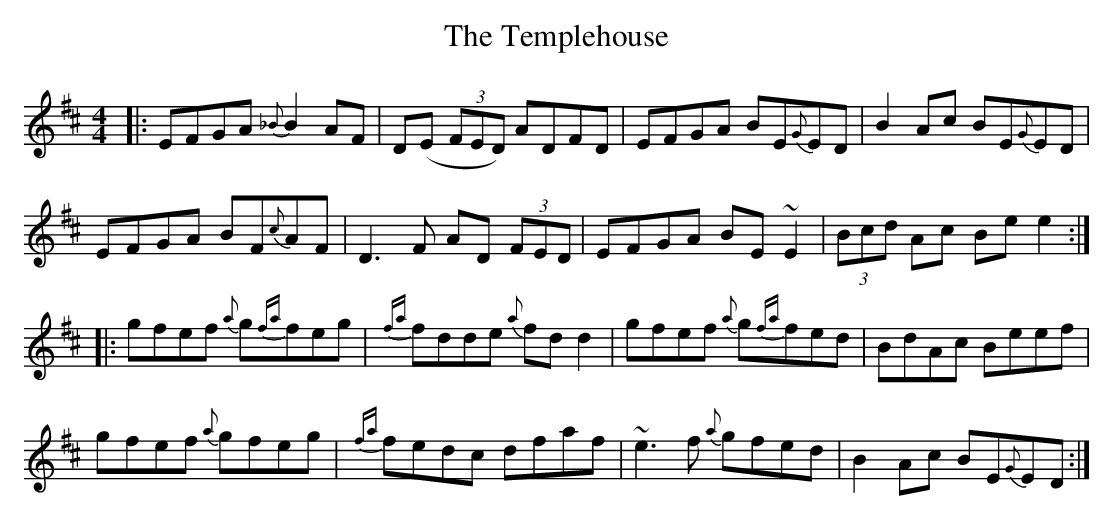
X:1
T: The Templehouse
M: 4/4
L: 1/8
K: Edor
|:EFGA {_B}B2 AF|D(E (3FED) ADFD|EFGA BE{G}ED|B2Ac BE{G}ED|
EFGA BF{c}AF|D3F AD (3 FED|EFGA BE~E2|(3Bcd Ac Bee2:|
|:gfef {a}g{fa}feg|{fa}fdde {a}fdd2|gfef {a}g{fa}fed|BdAc Beef|
gfef {a}gfeg|{fa}fedc dfaf|~e3f {a}gfed|B2Ac BE{G}ED:|
